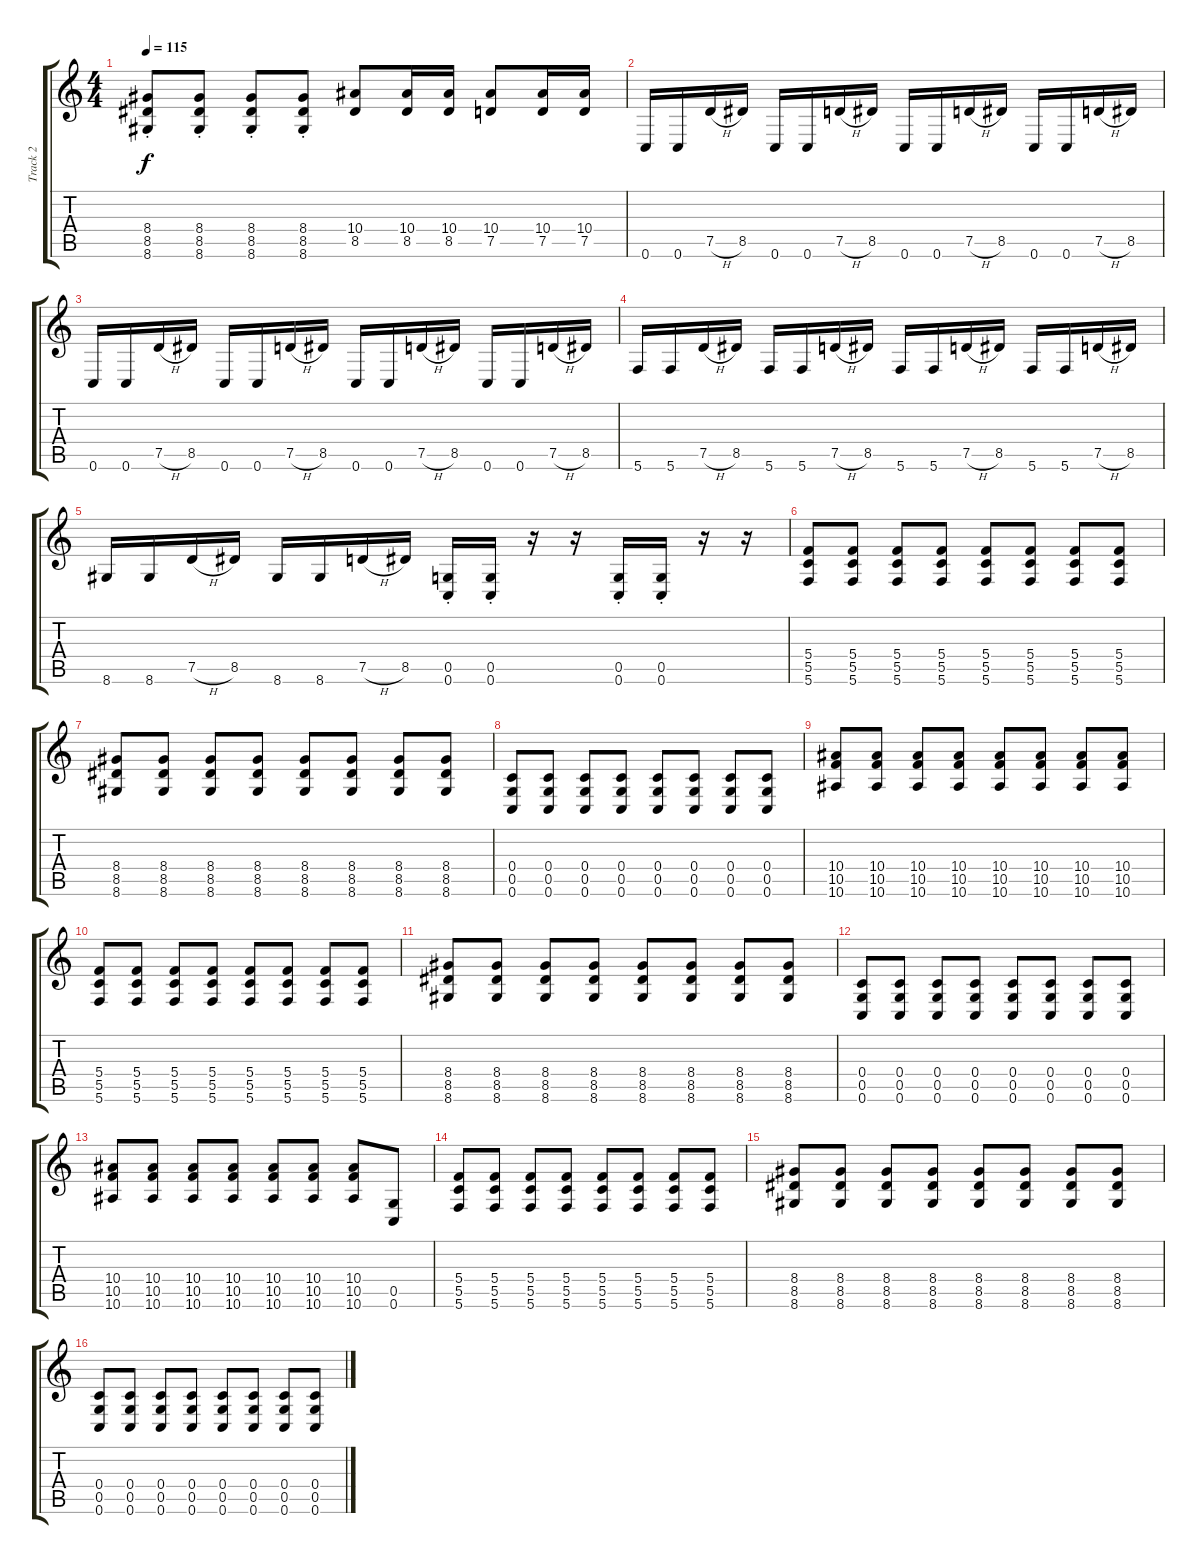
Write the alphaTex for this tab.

\track ("Track 2" "Track 2") {instrument overdrivenguitar}
\staff {score tabs}
\tuning (D4 A3 F3 C3 G2 C2) {hide}
\ts (4 4)
\tempo 115
\clef g2
\ks c
(8.4{st} 8.5{st} 8.6{st}).8{dy f} (8.4{st} 8.5{st} 8.6{st}).8 (8.4{st} 8.5{st} 8.6{st}).8 (8.4{st} 8.5{st} 8.6{st}).8 (10.4 8.5).8 (10.4 8.5).16 (10.4 8.5).16 (10.4 7.5).8 (10.4 7.5).16 (10.4 7.5).16 |
0.6.16 0.6.16 7.5{h}.16 8.5.16 0.6.16 0.6.16 7.5{h}.16 8.5.16 0.6.16 0.6.16 7.5{h}.16 8.5.16 0.6.16 0.6.16 7.5{h}.16 8.5.16 |
0.6.16 0.6.16 7.5{h}.16 8.5.16 0.6.16 0.6.16 7.5{h}.16 8.5.16 0.6.16 0.6.16 7.5{h}.16 8.5.16 0.6.16 0.6.16 7.5{h}.16 8.5.16 |
5.6.16 5.6.16 7.5{h}.16 8.5.16 5.6.16 5.6.16 7.5{h}.16 8.5.16 5.6.16 5.6.16 7.5{h}.16 8.5.16 5.6.16 5.6.16 7.5{h}.16 8.5.16 |
8.6.16 8.6.16 7.5{h}.16 8.5.16 8.6.16 8.6.16 7.5{h}.16 8.5.16 (0.5{st} 0.6{st}).16 (0.5{st} 0.6{st}).16 r.16 r.16 (0.5{st} 0.6{st}).16 (0.5{st} 0.6{st}).16 r.16 r.16 |
(5.4 5.5 5.6).8 (5.4 5.5 5.6).8 (5.4 5.5 5.6).8 (5.4 5.5 5.6).8 (5.4 5.5 5.6).8 (5.4 5.5 5.6).8 (5.4 5.5 5.6).8 (5.4 5.5 5.6).8 |
(8.4 8.5 8.6).8 (8.4 8.5 8.6).8 (8.4 8.5 8.6).8 (8.4 8.5 8.6).8 (8.4 8.5 8.6).8 (8.4 8.5 8.6).8 (8.4 8.5 8.6).8 (8.4 8.5 8.6).8 |
(0.4 0.5 0.6).8 (0.4 0.5 0.6).8 (0.4 0.5 0.6).8 (0.4 0.5 0.6).8 (0.4 0.5 0.6).8 (0.4 0.5 0.6).8 (0.4 0.5 0.6).8 (0.4 0.5 0.6).8 |
(10.4 10.5 10.6).8 (10.4 10.5 10.6).8 (10.4 10.5 10.6).8 (10.4 10.5 10.6).8 (10.4 10.5 10.6).8 (10.4 10.5 10.6).8 (10.4 10.5 10.6).8 (10.4 10.5 10.6).8 |
(5.4 5.5 5.6).8 (5.4 5.5 5.6).8 (5.4 5.5 5.6).8 (5.4 5.5 5.6).8 (5.4 5.5 5.6).8 (5.4 5.5 5.6).8 (5.4 5.5 5.6).8 (5.4 5.5 5.6).8 |
(8.4 8.5 8.6).8 (8.4 8.5 8.6).8 (8.4 8.5 8.6).8 (8.4 8.5 8.6).8 (8.4 8.5 8.6).8 (8.4 8.5 8.6).8 (8.4 8.5 8.6).8 (8.4 8.5 8.6).8 |
(0.4 0.5 0.6).8 (0.4 0.5 0.6).8 (0.4 0.5 0.6).8 (0.4 0.5 0.6).8 (0.4 0.5 0.6).8 (0.4 0.5 0.6).8 (0.4 0.5 0.6).8 (0.4 0.5 0.6).8 |
(10.4 10.5 10.6).8 (10.4 10.5 10.6).8 (10.4 10.5 10.6).8 (10.4 10.5 10.6).8 (10.4 10.5 10.6).8 (10.4 10.5 10.6).8 (10.4 10.5 10.6).8 (0.5 0.6).8 |
(5.4 5.5 5.6).8 (5.4 5.5 5.6).8 (5.4 5.5 5.6).8 (5.4 5.5 5.6).8 (5.4 5.5 5.6).8 (5.4 5.5 5.6).8 (5.4 5.5 5.6).8 (5.4 5.5 5.6).8 |
(8.4 8.5 8.6).8 (8.4 8.5 8.6).8 (8.4 8.5 8.6).8 (8.4 8.5 8.6).8 (8.4 8.5 8.6).8 (8.4 8.5 8.6).8 (8.4 8.5 8.6).8 (8.4 8.5 8.6).8 |
(0.4 0.5 0.6).8 (0.4 0.5 0.6).8 (0.4 0.5 0.6).8 (0.4 0.5 0.6).8 (0.4 0.5 0.6).8 (0.4 0.5 0.6).8 (0.4 0.5 0.6).8 (0.4 0.5 0.6).8
